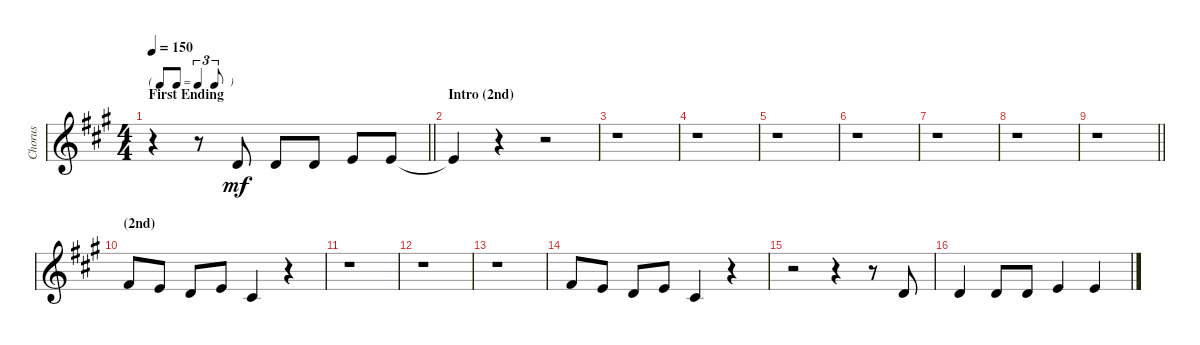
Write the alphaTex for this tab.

\track ("Chorus" "Chorus") {instrument oboe}
\staff {score}
\tuning (E4 B3 G3 D3 A2 E2 B1) {hide}
\ts (4 4)
\tf triplet8th
\section ("" "First Ending")
\tempo 150
\clef g2
\barLineRight lightlight
\ks a
r.4{dy mf} r.8 3.2.8 3.2.8 3.2.8 0.1.8 0.1.8 |
\section ("" "Intro (2nd)")
0.1{t}.4 r.4 r.2 |
r.1 |
r.1 |
r.1 |
r.1 |
r.1 |
r.1 |
\barLineRight lightlight
r.1 |
\section ("" "(2nd)")
2.1.8 0.1.8 3.2.8 0.1.8 2.2.4 r.4 |
r.1 |
r.1 |
r.1 |
2.1.8 0.1.8 3.2.8 0.1.8 2.2.4 r.4 |
r.2 r.4 r.8 3.2.8 |
3.2.4 3.2.8 3.2.8 0.1.4 0.1.4
